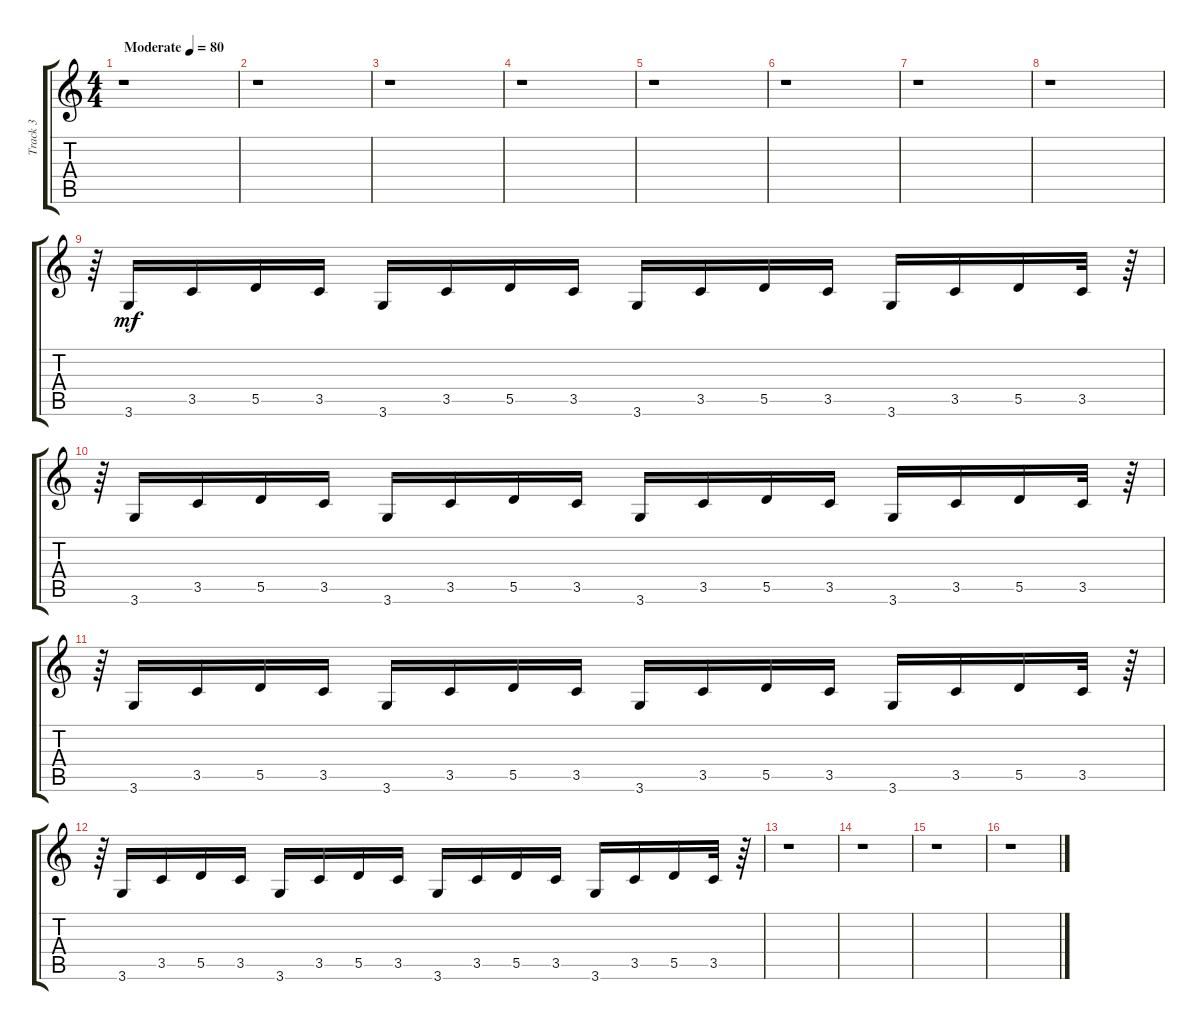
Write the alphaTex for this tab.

\track ("Track 3" "Track 3") {instrument acousticguitarsteel}
\staff {score tabs}
\tuning (E4 B3 G3 D3 A2 E2) {hide}
\ts (4 4)
\tempo (80 "Moderate")
\clef g2
\ks c
r.1{dy mf instrument acousticguitarsteel} |
r.1 |
r.1 |
r.1 |
r.1 |
r.1 |
r.1 |
r.1 |
r.64 3.6.16 3.5.16 5.5.16 3.5.16 3.6.16 3.5.16 5.5.16 3.5.16 3.6.16 3.5.16 5.5.16 3.5.16 3.6.16 3.5.16 5.5.16 3.5.32 r.64 |
r.64 3.6.16 3.5.16 5.5.16 3.5.16 3.6.16 3.5.16 5.5.16 3.5.16 3.6.16 3.5.16 5.5.16 3.5.16 3.6.16 3.5.16 5.5.16 3.5.32 r.64 |
r.64 3.6.16 3.5.16 5.5.16 3.5.16 3.6.16 3.5.16 5.5.16 3.5.16 3.6.16 3.5.16 5.5.16 3.5.16 3.6.16 3.5.16 5.5.16 3.5.32 r.64 |
r.64 3.6.16 3.5.16 5.5.16 3.5.16 3.6.16 3.5.16 5.5.16 3.5.16 3.6.16 3.5.16 5.5.16 3.5.16 3.6.16 3.5.16 5.5.16 3.5.32 r.64 |
r.1 |
r.1 |
r.1 |
r.1
